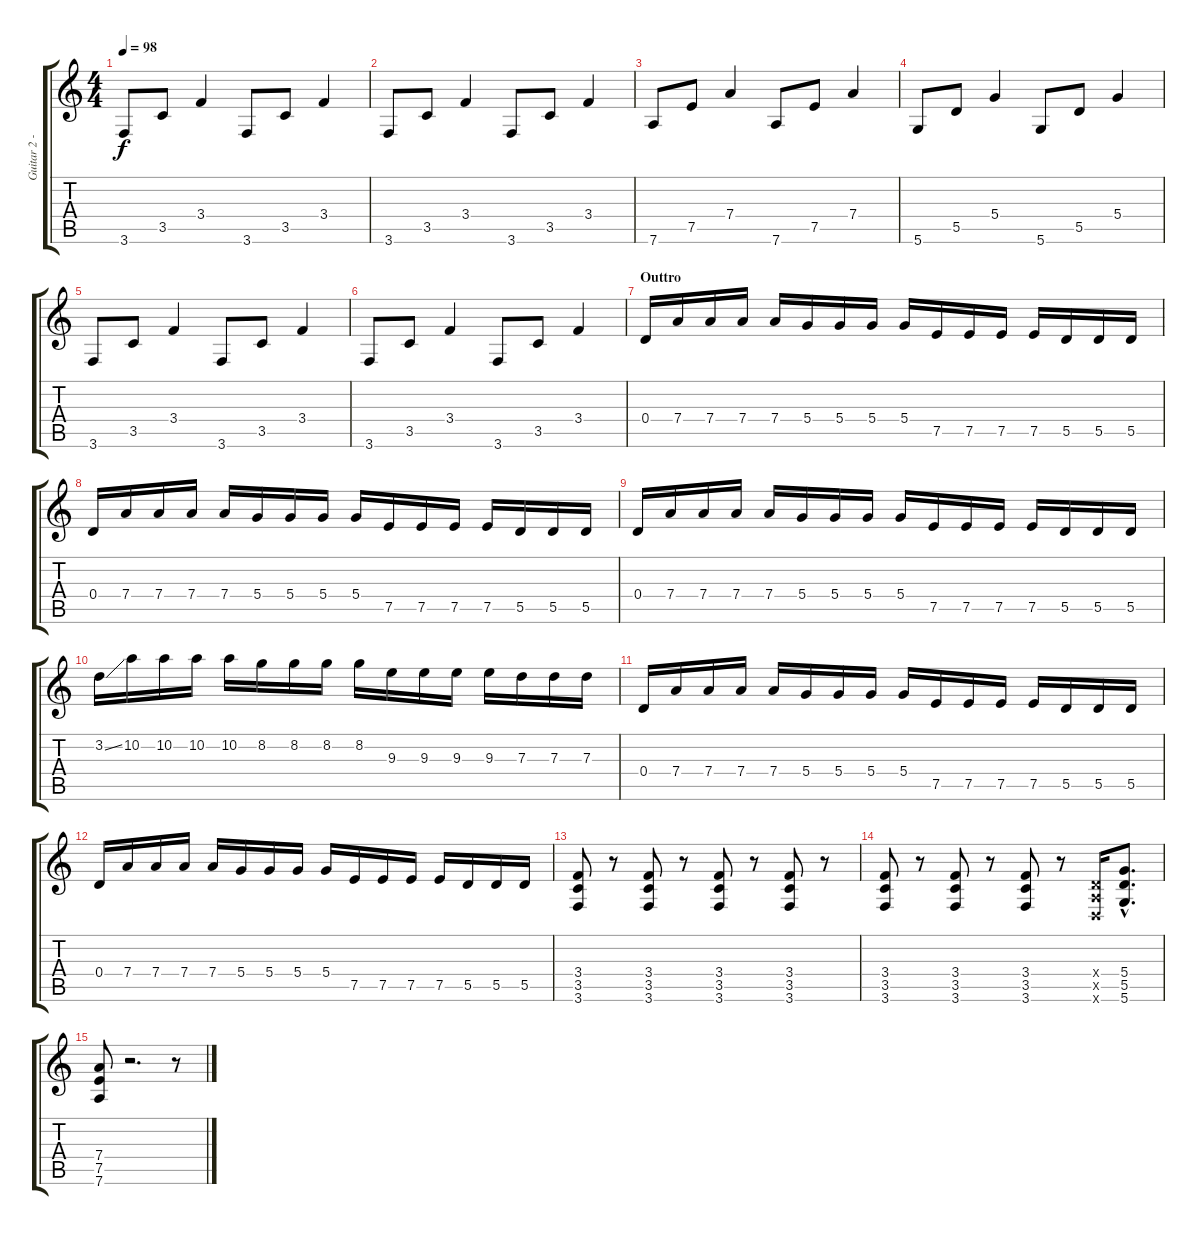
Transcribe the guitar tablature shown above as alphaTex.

\track ("Guitar 2 - Dave" "Guitar 2 -") {instrument distortionguitar}
\staff {score tabs}
\tuning (E4 B3 G3 D3 A2 D2) {hide}
\ts (4 4)
\tempo 98
\clef g2
\ks c
3.6.8{dy f} 3.5.8 3.4.4 3.6.8 3.5.8 3.4.4 |
3.6.8 3.5.8 3.4.4 3.6.8 3.5.8 3.4.4 |
7.6.8{volume 16} 7.5.8 7.4.4 7.6.8 7.5.8 7.4.4 |
5.6.8 5.5.8 5.4.4 5.6.8 5.5.8 5.4.4 |
3.6.8 3.5.8 3.4.4 3.6.8 3.5.8 3.4.4 |
3.6.8 3.5.8 3.4.4 3.6.8 3.5.8 3.4.4 |
\section ("" "Outtro")
0.4.16{volume 16} 7.4.16 7.4.16 7.4.16 7.4.16 5.4.16 5.4.16 5.4.16 5.4.16 7.5.16 7.5.16 7.5.16 7.5.16 5.5.16 5.5.16 5.5.16 |
0.4.16{volume 16} 7.4.16 7.4.16 7.4.16 7.4.16 5.4.16 5.4.16 5.4.16 5.4.16 7.5.16 7.5.16 7.5.16 7.5.16 5.5.16 5.5.16 5.5.16 |
0.4.16{volume 16} 7.4.16 7.4.16 7.4.16 7.4.16 5.4.16 5.4.16 5.4.16 5.4.16 7.5.16 7.5.16 7.5.16 7.5.16 5.5.16 5.5.16 5.5.16 |
3.2{ss}.16{volume 16} 10.2.16 10.2.16 10.2.16 10.2.16 8.2.16 8.2.16 8.2.16 8.2.16 9.3.16 9.3.16 9.3.16 9.3.16 7.3.16 7.3.16 7.3.16 |
0.4.16{volume 16} 7.4.16 7.4.16 7.4.16 7.4.16 5.4.16 5.4.16 5.4.16 5.4.16 7.5.16 7.5.16 7.5.16 7.5.16 5.5.16 5.5.16 5.5.16 |
0.4.16{volume 16} 7.4.16 7.4.16 7.4.16 7.4.16 5.4.16 5.4.16 5.4.16 5.4.16 7.5.16 7.5.16 7.5.16 7.5.16 5.5.16 5.5.16 5.5.16 |
(3.4 3.5 3.6).8{volume 16} r.8 (3.4 3.5 3.6).8 r.8 (3.4 3.5 3.6).8 r.8 (3.4 3.5 3.6).8 r.8 |
(3.4 3.5 3.6).8 r.8 (3.4 3.5 3.6).8 r.8 (3.4 3.5 3.6).8 r.8 (0.4{x} 0.5{x} 0.6{x}).16 (5.4{hac} 5.5{hac} 5.6{hac}).8{d} |
(7.4 7.5 7.6).8 r.2{d} r.8
